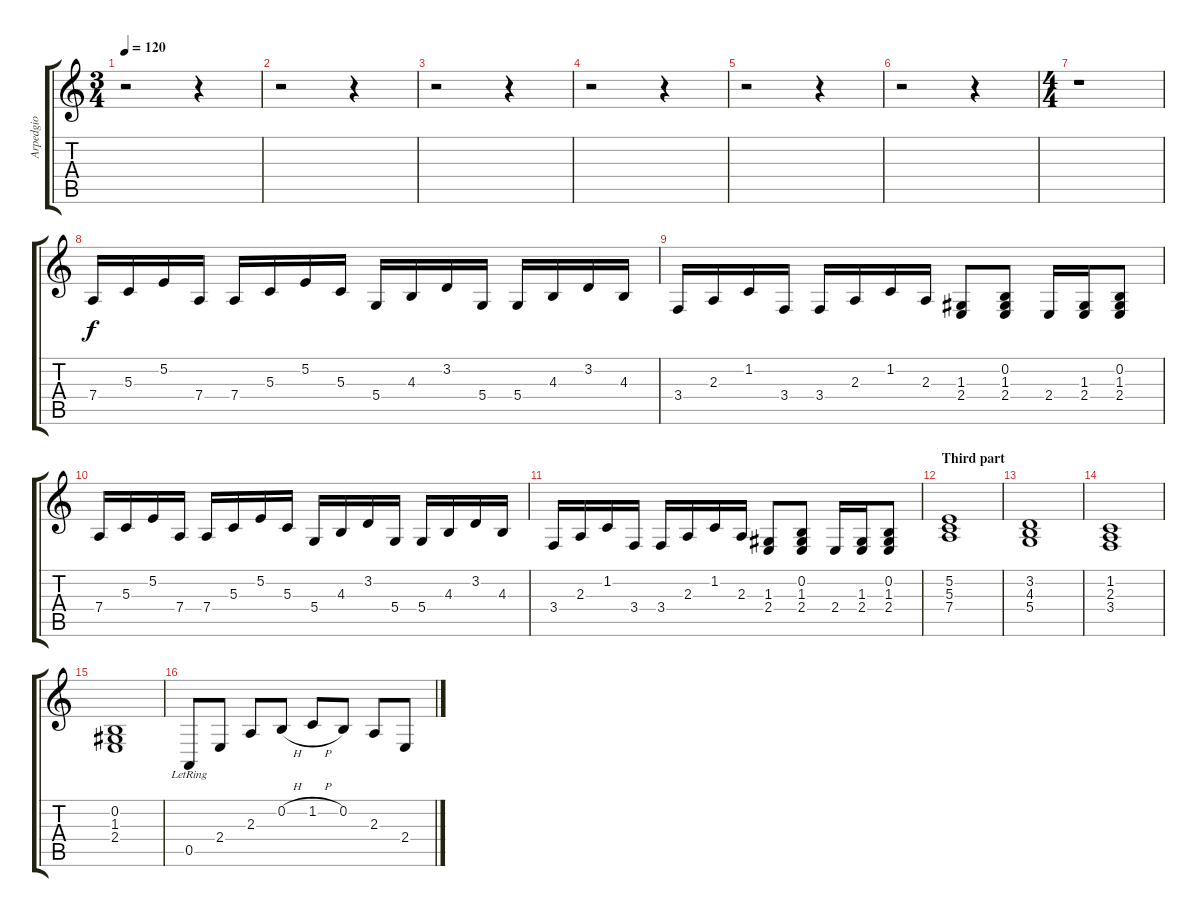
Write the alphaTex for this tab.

\track ("Arpedgio" "Arpedgio") {instrument brightacousticpiano}
\staff {score tabs}
\tuning (E4 B3 G3 D3 A2 E2) {hide}
\ts (3 4)
\tempo 120
\clef g2
\ks c
r.2{dy f} r.4 |
r.2 r.4 |
r.2 r.4 |
r.2 r.4 |
r.2 r.4 |
r.2 r.4 |
\ts (4 4)
r.1 |
7.4.16 5.3.16 5.2.16 7.4.16 7.4.16 5.3.16 5.2.16 5.3.16 5.4.16 4.3.16 3.2.16 5.4.16 5.4.16 4.3.16 3.2.16 4.3.16 |
3.4.16 2.3.16 1.2.16 3.4.16 3.4.16 2.3.16 1.2.16 2.3.16 (1.3 2.4).8 (0.2 1.3 2.4).8 2.4.16 (1.3 2.4).16 (0.2 1.3 2.4).8 |
7.4.16 5.3.16 5.2.16 7.4.16 7.4.16 5.3.16 5.2.16 5.3.16 5.4.16 4.3.16 3.2.16 5.4.16 5.4.16 4.3.16 3.2.16 4.3.16 |
3.4.16 2.3.16 1.2.16 3.4.16 3.4.16 2.3.16 1.2.16 2.3.16 (1.3 2.4).8 (0.2 1.3 2.4).8 2.4.16 (1.3 2.4).16 (0.2 1.3 2.4).8 |
\section ("" "Third part")
(5.2 5.3 7.4).1{volume 10 instrument brightacousticpiano} |
(3.2 4.3 5.4).1 |
(1.2 2.3 3.4).1 |
(0.2 1.3 2.4).1 |
0.5{lr}.8 2.4.8 2.3.8 0.2{h}.8 1.2{h}.8 0.2.8 2.3.8 2.4.8
